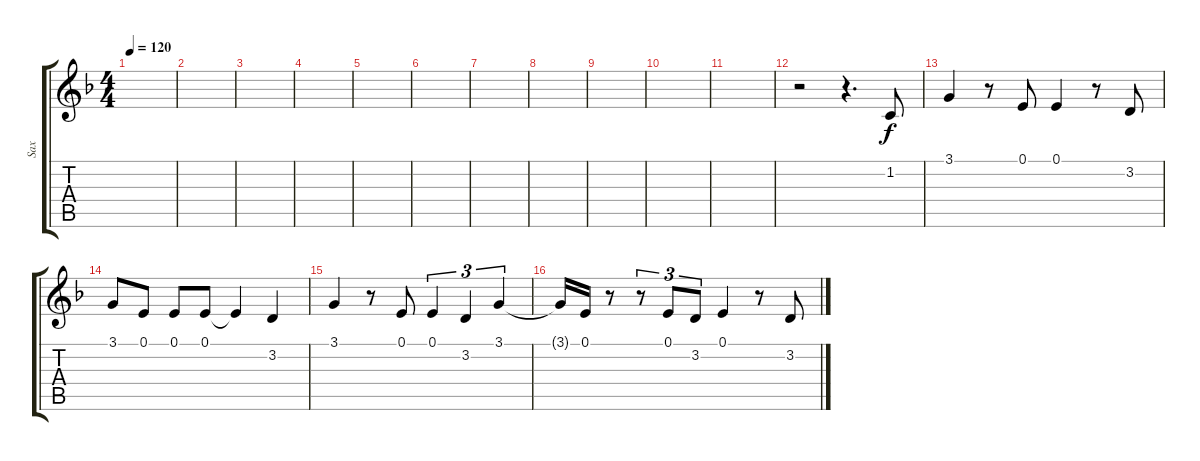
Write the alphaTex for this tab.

\track ("Sax" "Sax") {instrument tenorsax}
\staff {score tabs}
\tuning (E4 B3 G3 D3 A2 E2) {hide}
\ts (4 4)
\tempo 120
\clef g2
\ks f
|
|
|
|
|
|
|
|
|
|
|
r.2 r.4{d} 1.2.8 |
3.1.4 r.8 0.1.8 0.1.4 r.8 3.2.8 |
3.1.8 0.1.8 0.1.8 0.1.8 0.1{t}.4 3.2.4 |
3.1.4 r.8 0.1.8 0.1.4{tu (3 2)} 3.2.4{tu (3 2)} 3.1.4{tu (3 2)} |
3.1{t}.16 0.1.16 r.8 r.8{tu (3 2)} 0.1.8{tu (3 2)} 3.2.8{tu (3 2)} 0.1.4 r.8 3.2.8
